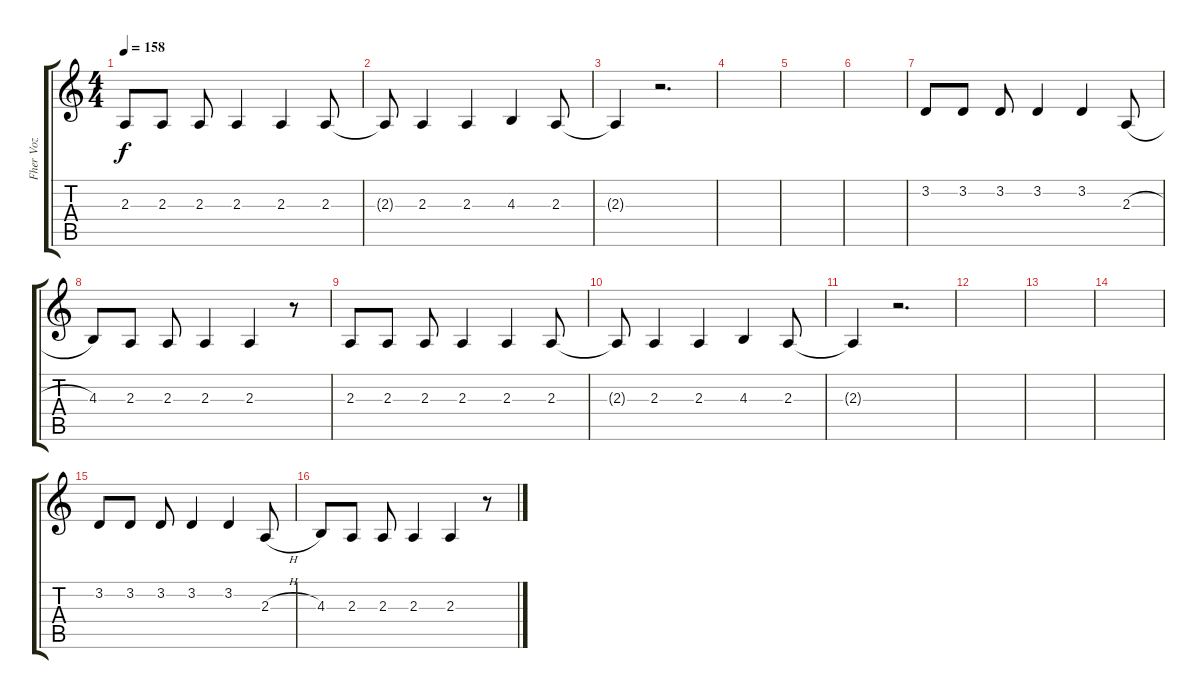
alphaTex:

\track ("Fher Voz" "Fher Voz") {instrument flute}
\staff {score tabs}
\tuning (E4 B3 G3 D3 A2 E2) {hide}
\ts (4 4)
\tempo 158
\clef g2
\ks c
2.3.8{dy f} 2.3.8 2.3.8 2.3.4 2.3.4 2.3.8 |
2.3{t}.8 2.3.4 2.3.4 4.3.4 2.3.8 |
2.3{t}.4 r.2{d} |
|
|
|
3.2.8 3.2.8 3.2.8 3.2.4 3.2.4 2.3{h}.8 |
4.3.8 2.3.8 2.3.8 2.3.4 2.3.4 r.8 |
2.3.8 2.3.8 2.3.8 2.3.4 2.3.4 2.3.8 |
2.3{t}.8 2.3.4 2.3.4 4.3.4 2.3.8 |
2.3{t}.4 r.2{d} |
|
|
|
3.2.8 3.2.8 3.2.8 3.2.4 3.2.4 2.3{h}.8 |
4.3.8 2.3.8 2.3.8 2.3.4 2.3.4 r.8
